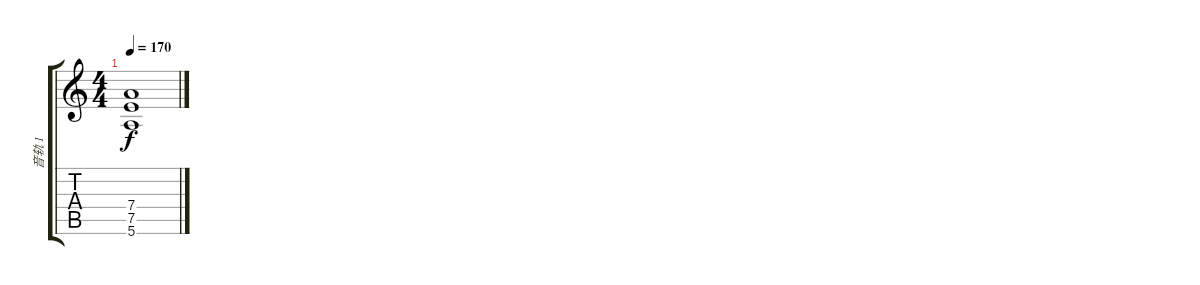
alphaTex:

\track ("音轨 1" "音轨 1") {instrument distortionguitar}
\staff {score tabs}
\tuning (E4 B3 G3 D3 A2 E2) {hide}
\ts (4 4)
\tempo 170
\clef g2
\ks c
(7.4 7.5 5.6).1{dy f}
